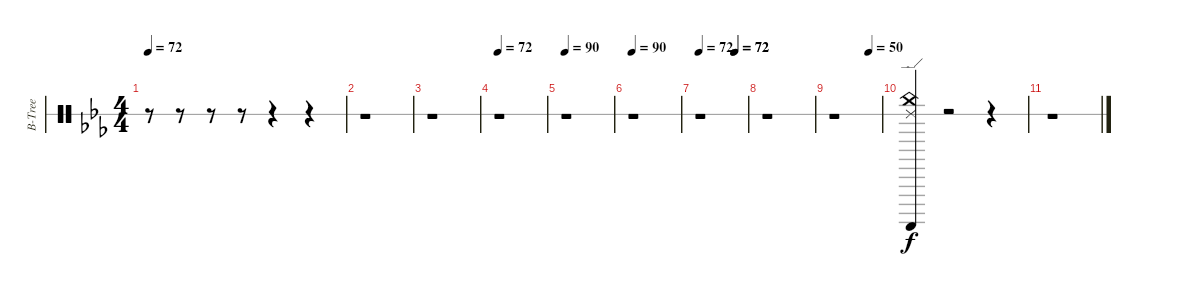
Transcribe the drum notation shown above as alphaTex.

\bracketExtendMode groupsimilarinstruments
\otherSystemsTrackNameOrientation horizontal
\track ("Bell Tree" "B-Tree") {instrument percussion}
\staff {score 1}
\articulation defaults
\ts (4 4)
\tempo 72
\clef neutral
\ks eb
r.8{dy f} r.8 r.8 r.8 r.4 r.4 |
r.1 |
r.1 |
\tempo 72
r.1 |
\tempo 90
r.1 |
\tempo 90
r.1 |
\tempo 72
\tempo (72 0.7499)
\tempo (72 0.75)
r.1 |
r.1 |
\tempo (50 0.75)
r.1 |
("China (choke)"{acc forcenatural} "Ride (edge)"{acc forcenatural} "Grancassa (hit)"{acc forcenatural}).4 r.2 r.4 |
r.1
